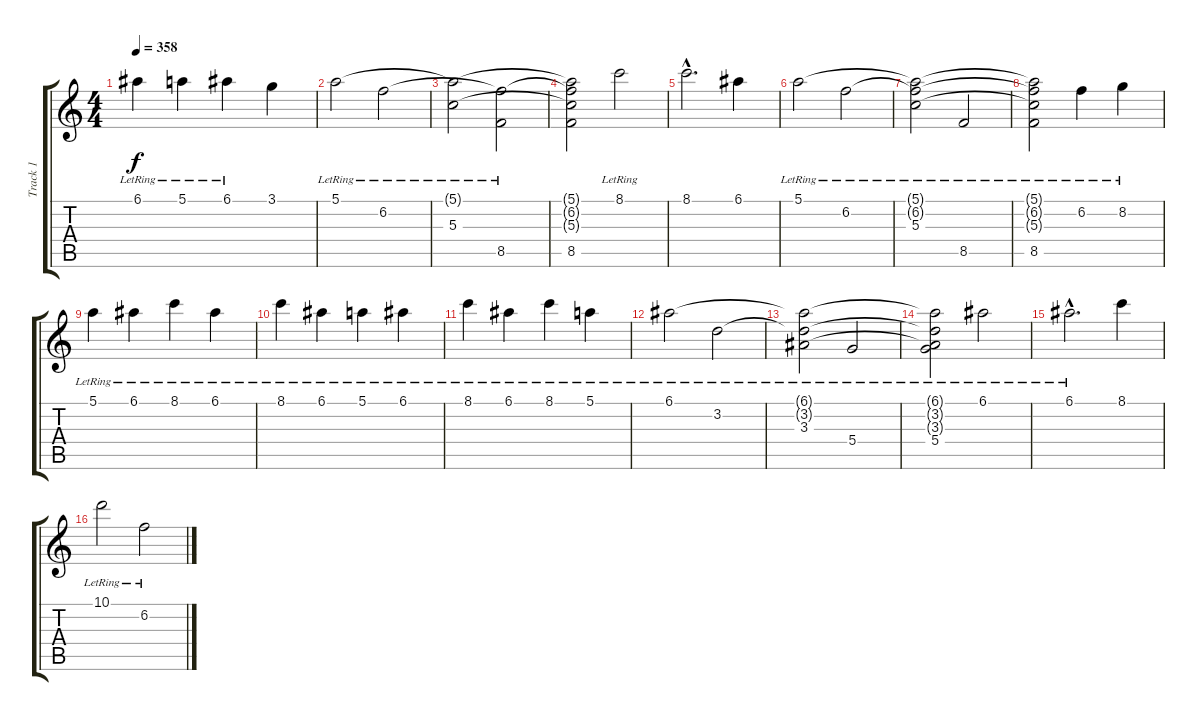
\track ("Track 1" "Track 1") {instrument acousticguitarnylon}
\staff {score tabs}
\tuning (E4 B3 G3 D3 A2 E2) {hide}
\ts (4 4)
\tempo 358
\clef g2
\ks c
6.1{lr}.4{dy f} 5.1{lr}.4 6.1{lr}.4 3.1.4 |
5.1{lr}.2 6.2{lr}.2 |
(5.1{t} 5.3{lr}).2 (6.2{t} 8.5{lr}).2 |
(5.1{t} 6.2{t} 5.3{t} 8.5).2 8.1{lr}.2 |
8.1{hac}.2{d} 6.1.4 |
5.1{lr}.2 6.2{lr}.2 |
(5.1{t} 6.2{t} 5.3{lr}).2 8.5{lr}.2 |
(5.1{t} 6.2{t} 5.3{t} 8.5{lr}).2 6.2{lr}.4 8.2{lr}.4 |
5.1{lr}.4 6.1{lr}.4 8.1{lr}.4 6.1{lr}.4 |
8.1{lr}.4 6.1{lr}.4 5.1{lr}.4 6.1{lr}.4 |
8.1{lr}.4 6.1{lr}.4 8.1{lr}.4 5.1{lr}.4 |
6.1{lr}.2 3.2{lr}.2 |
(6.1{t} 3.2{t} 3.3{lr}).2 5.4{lr}.2 |
(6.1{t} 3.2{t} 3.3{t} 5.4{lr}).2 6.1{lr}.2 |
6.1{hac lr}.2{d} 8.1.4 |
10.1{lr}.2 6.2{lr}.2
